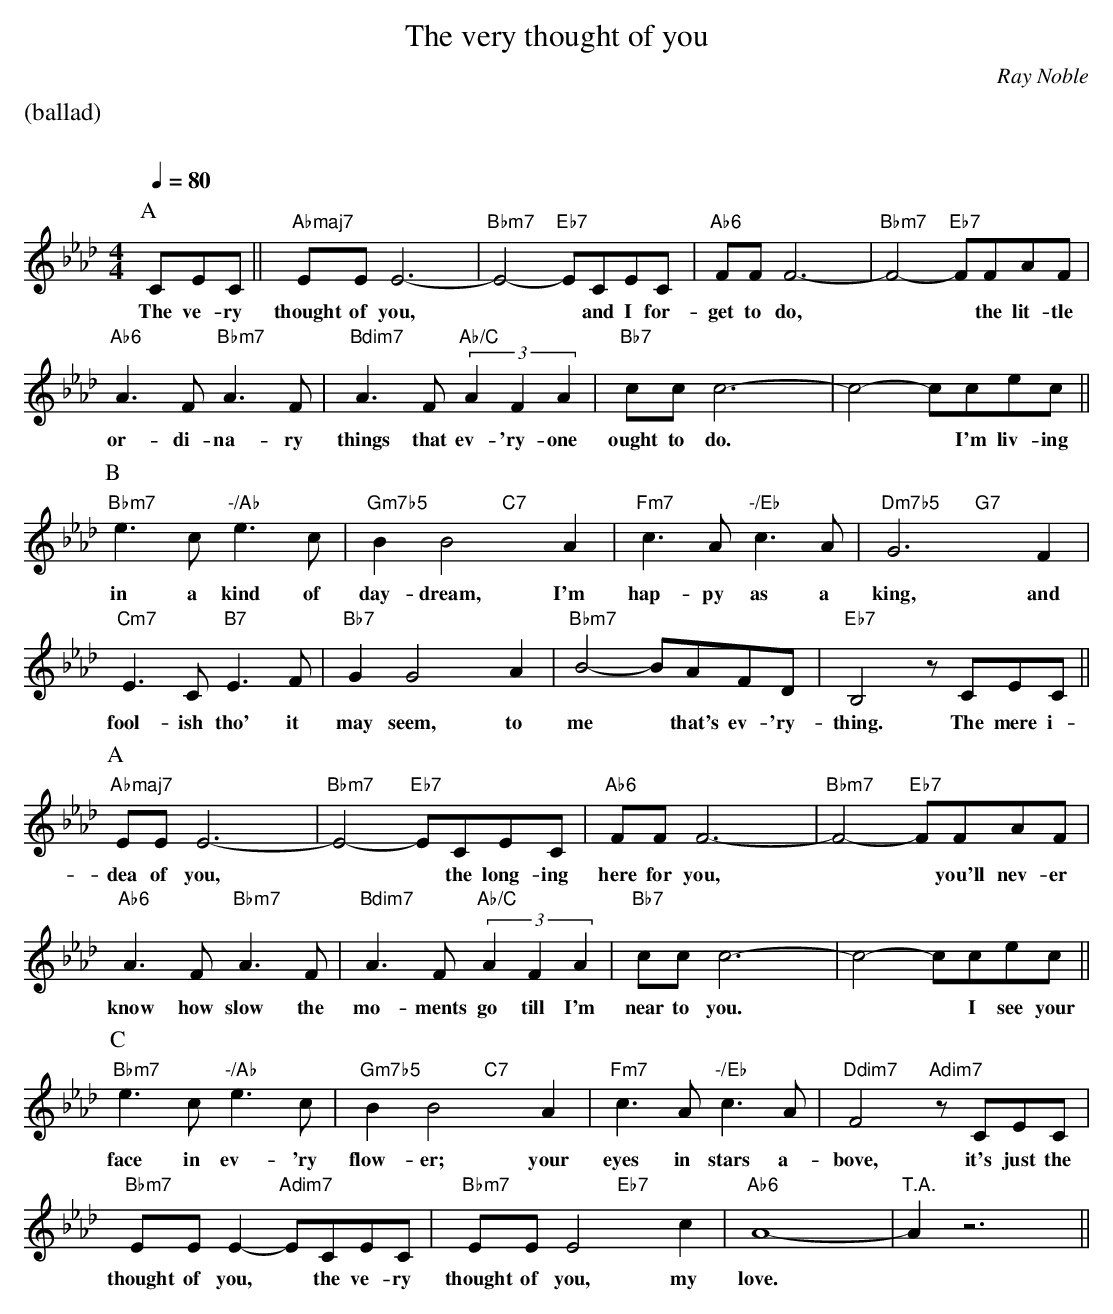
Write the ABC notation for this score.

X:1
T: The very thought of you
M:4/4
L:1/4
C:Ray Noble
Q:1/4=80
%%staves (chords melody)
K:Ab
%%text (ballad)
%%vskip 20
P: A
V:chords
x/x || "Abmaj7"x2 x2 | "Bbm7"x2 "Eb7"x2 | "Ab6"x2 x2 | "Bbm7"x2 "Eb7"x2 |
"Ab6"x2 "Bbm7"x2 | "Bdim7"x2 "Ab/C"x2 | "Bb7"x2 x2 | x2 x2 ||
V:melody
C/E/C/ || E/E/E3- | E2-E/C/E/C/ | F/F/F3- | F2-F/F/A/F/ |
w:The ve-ry thought of you,** and I for-get to do,** the lit-tle
A>FA>F | A>F (3AFA | c/c/c3- | c2-c/c/e/c/ ||
w:or-di-na-ry things that ev-'ry-one ought to do.** I'm liv-ing
P: B
V:chords
"Bbm7"x2 "-/Ab"x2 | "Gm7b5"x2 "C7"x2 | "Fm7"x2 "-/Eb"x2 | "Dm7b5"x2 "G7"x2 |
"Cm7"x2 "B7"x2 | "Bb7"x2 x2 | "Bbm7"x2 x2 | "Eb7"x2 x2 ||
V:melody
e>ce>c | BB2A | c>Ac>A | G3F |
w:in a kind of day-dream, I'm hap-py as a king, and
E>CE>F | GG2A | B2-B/A/F/D/ | B,2 z/C/E/C/ ||
w:fool-ish tho' it may seem, to me* that's ev-'ry-thing. The mere i-
P: A
V:chords
"Abmaj7"x2 x2 | "Bbm7"x2 "Eb7"x2 | "Ab6"x2 x2 | "Bbm7"x2 "Eb7"x2 |
"Ab6"x2 "Bbm7"x2 | "Bdim7"x2 "Ab/C"x2 | "Bb7"x2 x2 | x2 x2 ||
V:melody
E/E/E3- | E2-E/C/E/C/ | F/F/F3- | F2-F/F/A/F/ |
w:dea of you,** the long-ing here for you,** you'll nev-er
A>FA>F | A>F (3AFA | c/c/c3- | c2-c/c/e/c/ ||
w:know how slow the mo-ments go till I'm near to you.** I see your
P: C
V:chords
"Bbm7"x2 "-/Ab"x2 | "Gm7b5"x2 "C7"x2 | "Fm7"x2 "-/Eb"x2 | "Ddim7"x2 "Adim7"x2 |
"Bbm7"x2 "Adim7"x2 | "Bbm7"x2 "Eb7"x2 | "Ab6"x2 x2 | "T.A."x2 x2 ||
V:melody
e>ce>c | BB2A | c>Ac>A | F2z/C/E/C/ |
w:face in ev-'ry flow-er; your eyes in stars a-bove, it's just the
E/E/E-E/C/E/C/ | E/E/E2c | A4- | Az3 |]
w:thought of you,* the ve-ry thought of you, my love.*
